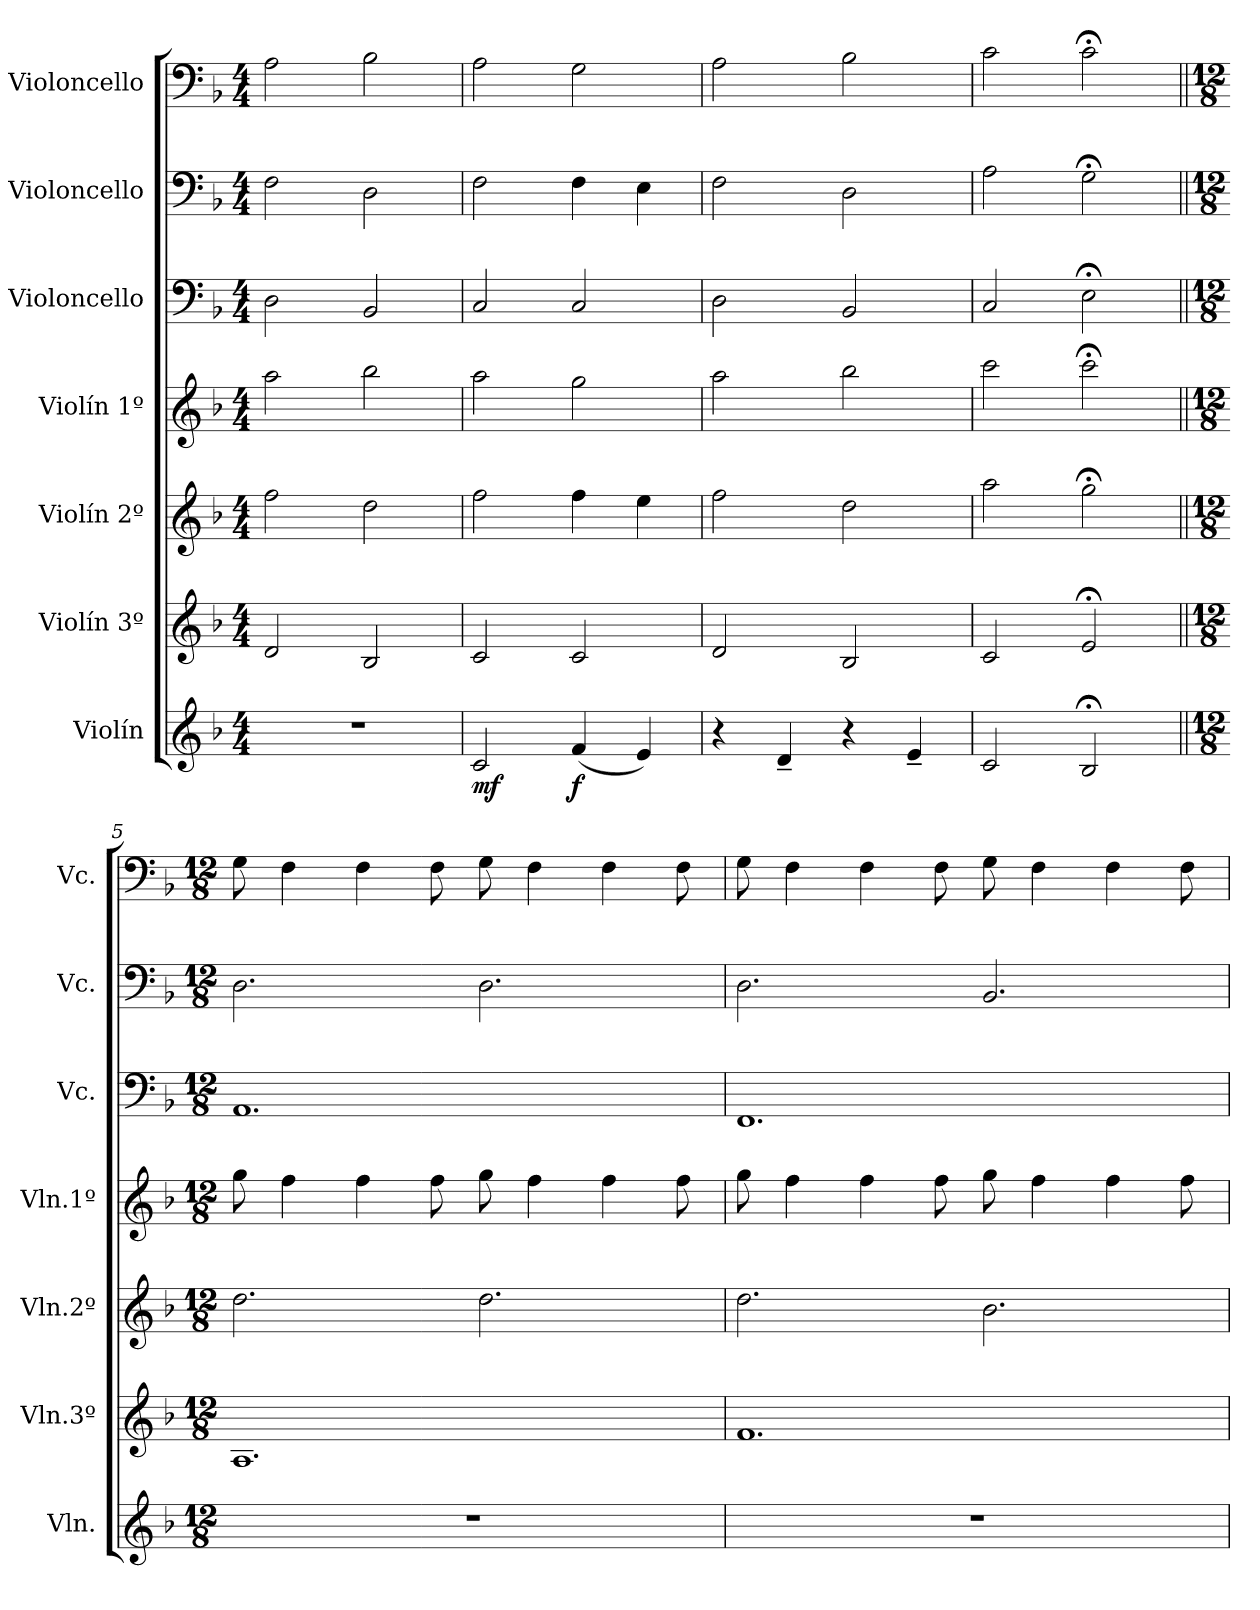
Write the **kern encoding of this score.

**kern	**dynam	**kern	**kern	**kern	**kern	**kern	**kern
*part7	*part7	*part6	*part5	*part4	*part3	*part2	*part1
*staff7	*staff7	*staff6	*staff5	*staff4	*staff3	*staff2	*staff1
*I"Violín	*	*I"Violín 3º	*I"Violín 2º	*I"Violín 1º	*I"Violoncello	*I"Violoncello	*I"Violoncello
*I'Vln.	*	*I'Vln.3º	*I'Vln.2º	*I'Vln.1º	*I'Vc.	*I'Vc.	*I'Vc.
*clefG2	*	*clefG2	*clefG2	*clefG2	*clefF4	*clefF4	*clefF4
*k[b-]	*	*k[b-]	*k[b-]	*k[b-]	*k[b-]	*k[b-]	*k[b-]
*M4/4	*	*M4/4	*M4/4	*M4/4	*M4/4	*M4/4	*M4/4
*MM40	*	*MM40	*MM40	*MM40	*MM40	*MM40	*MM40
=1	=1	=1	=1	=1	=1	=1	=1
1r	.	2d/	2ff\	2aa\	2D\	2F\	2A\
.	.	2B-/	2dd\	2bb-\	2BB-/	2D\	2B-\
=2	=2	=2	=2	=2	=2	=2	=2
!	!LO:DY:b	!	!	!	!	!	!
2c/	mf	2c/	2ff\	2aa\	2C/	2F\	2A\
!	!LO:DY:b	!	!	!	!	!	!
(<4f/	f	2c/	4ff\	2gg\	2C/	4F\	2G\
4e/)	.	.	4ee\	.	.	4E\	.
=3	=3	=3	=3	=3	=3	=3	=3
4r	.	2d/	2ff\	2aa\	2D\	2F\	2A\
4d~/	.	.	.	.	.	.	.
4r	.	2B-/	2dd\	2bb-\	2BB-/	2D\	2B-\
4e~/	.	.	.	.	.	.	.
=4	=4	=4	=4	=4	=4	=4	=4
2c/	.	2c/	2aa\	2ccc\	2C/	2A\	2c\
2B-;</	.	2e;</	2gg;<\	2ccc;<\	2E;<\	2G;<\	2c;<\
=5||	=5||	=5||	=5||	=5||	=5||	=5||	=5||
*M12/8	*	*M12/8	*M12/8	*M12/8	*M12/8	*M12/8	*M12/8
*	*	*	*	*	*	*	*MM120
1.r	.	1.A	2.dd\	8gg\	1.AA	2.D\	8G\
.	.	.	.	4ff\	.	.	4F\
.	.	.	.	4ff\	.	.	4F\
.	.	.	.	8ff\	.	.	8F\
.	.	.	2.dd\	8gg\	.	2.D\	8G\
.	.	.	.	4ff\	.	.	4F\
.	.	.	.	4ff\	.	.	4F\
.	.	.	.	8ff\	.	.	8F\
=6	=6	=6	=6	=6	=6	=6	=6
1.r	.	1.f	2.dd\	8gg\	1.FF	2.D\	8G\
.	.	.	.	4ff\	.	.	4F\
.	.	.	.	4ff\	.	.	4F\
.	.	.	.	8ff\	.	.	8F\
.	.	.	2.b-\	8gg\	.	2.BB-/	8G\
.	.	.	.	4ff\	.	.	4F\
.	.	.	.	4ff\	.	.	4F\
.	.	.	.	8ff\	.	.	8F\
=	=	=	=	=	=	=	=
*-	*-	*-	*-	*-	*-	*-	*-
